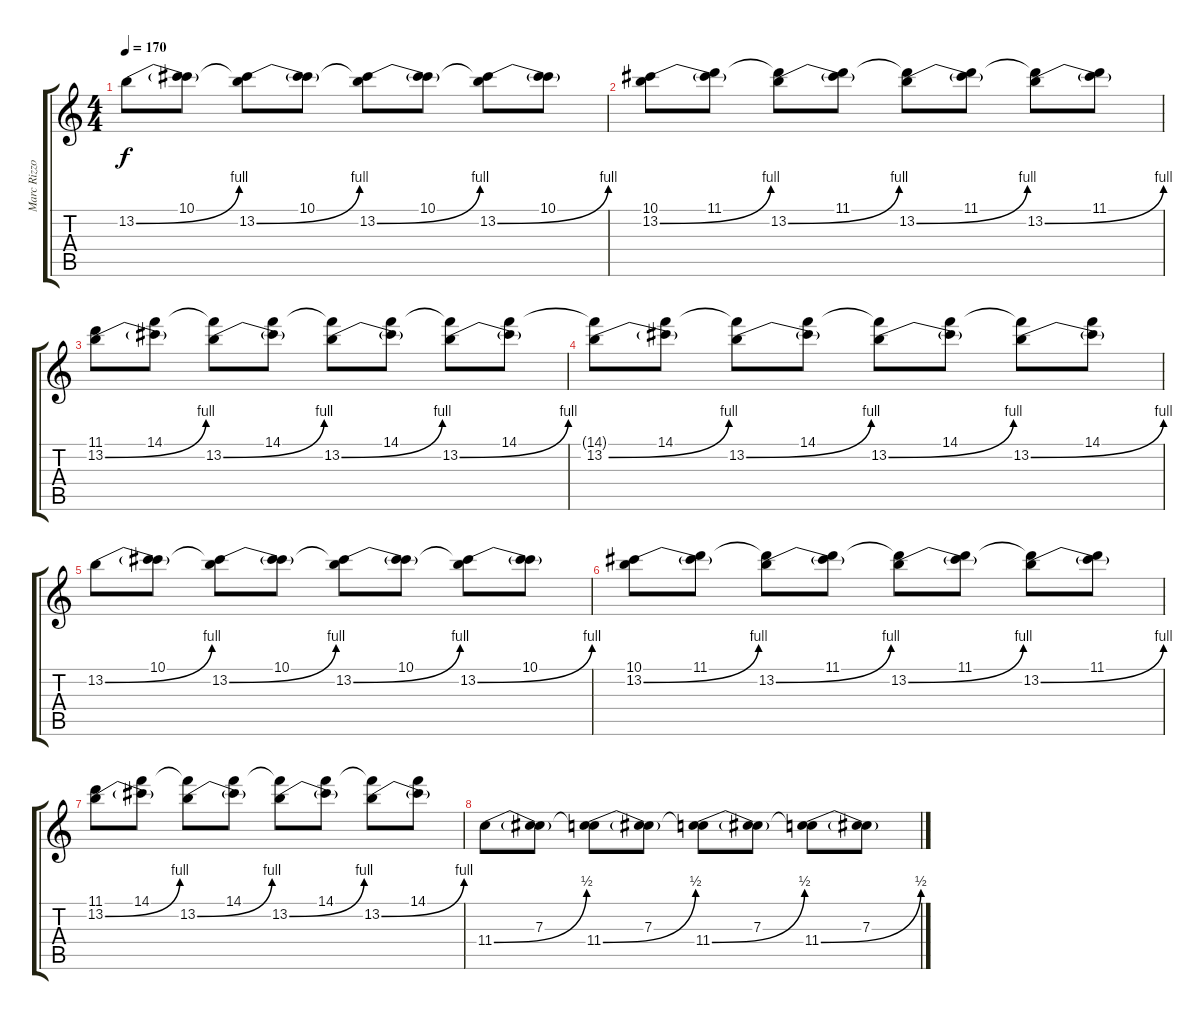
\track ("Marc Rizzo" "Marc Rizzo") {instrument distortionguitar}
\staff {score tabs}
\tuning (Eb4 Bb3 Gb3 Db3 Ab2 Db2) {hide}
\ts (4 4)
\tempo 170
\clef g2
\ks c
13.2{be (bend 0 0 60 4)}.8{dy f} (10.1 13.2{t}).8 (10.1{t} 13.2{be (bend 0 0 60 4)}).8 (10.1 13.2{t}).8 (10.1{t} 13.2{be (bend 0 0 60 4)}).8 (10.1 13.2{t}).8 (10.1{t} 13.2{be (bend 0 0 60 4)}).8 (10.1 13.2{t}).8 |
(10.1 13.2{be (bend 0 0 60 4)}).8 (11.1 13.2{t}).8 (11.1{t} 13.2{be (bend 0 0 60 4)}).8 (11.1 13.2{t}).8 (11.1{t} 13.2{be (bend 0 0 60 4)}).8 (11.1 13.2{t}).8 (11.1{t} 13.2{be (bend 0 0 60 4)}).8 (11.1 13.2{t}).8 |
(11.1 13.2{be (bend 0 0 60 4)}).8 (14.1 13.2{t}).8 (14.1{t} 13.2{be (bend 0 0 60 4)}).8 (14.1 13.2{t}).8 (14.1{t} 13.2{be (bend 0 0 60 4)}).8 (14.1 13.2{t}).8 (14.1{t} 13.2{be (bend 0 0 60 4)}).8 (14.1 13.2{t}).8 |
(14.1{t} 13.2{be (bend 0 0 60 4)}).8 (14.1 13.2{t}).8 (14.1{t} 13.2{be (bend 0 0 60 4)}).8 (14.1 13.2{t}).8 (14.1{t} 13.2{be (bend 0 0 60 4)}).8 (14.1 13.2{t}).8 (14.1{t} 13.2{be (bend 0 0 60 4)}).8 (14.1 13.2{t}).8 |
13.2{be (bend 0 0 60 4)}.8 (10.1 13.2{t}).8 (10.1{t} 13.2{be (bend 0 0 60 4)}).8 (10.1 13.2{t}).8 (10.1{t} 13.2{be (bend 0 0 60 4)}).8 (10.1 13.2{t}).8 (10.1{t} 13.2{be (bend 0 0 60 4)}).8 (10.1 13.2{t}).8 |
(10.1 13.2{be (bend 0 0 60 4)}).8 (11.1 13.2{t}).8 (11.1{t} 13.2{be (bend 0 0 60 4)}).8 (11.1 13.2{t}).8 (11.1{t} 13.2{be (bend 0 0 60 4)}).8 (11.1 13.2{t}).8 (11.1{t} 13.2{be (bend 0 0 60 4)}).8 (11.1 13.2{t}).8 |
(11.1 13.2{be (bend 0 0 60 4)}).8 (14.1 13.2{t}).8 (14.1{t} 13.2{be (bend 0 0 60 4)}).8 (14.1 13.2{t}).8 (14.1{t} 13.2{be (bend 0 0 60 4)}).8 (14.1 13.2{t}).8 (14.1{t} 13.2{be (bend 0 0 60 4)}).8 (14.1 13.2{t}).8 |
11.4{be (bend 0 0 60 2)}.8 (7.3 11.4{t}).8 (7.3{t} 11.4{be (bend 0 0 60 2)}).8 (7.3 11.4{t}).8 (7.3{t} 11.4{be (bend 0 0 60 2)}).8 (7.3 11.4{t}).8 (7.3{t} 11.4{be (bend 0 0 60 2)}).8 (7.3 11.4{t}).8
